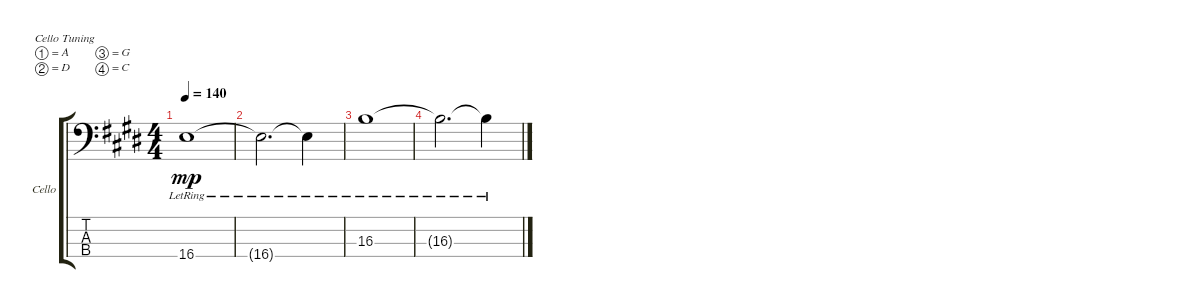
\defaultSystemsLayout 4
\bracketExtendMode groupsimilarinstruments
\firstSystemTrackNameOrientation horizontal
\otherSystemsTrackNameOrientation horizontal
\track ("Cello" "Cello") {instrument cello}
\staff {score tabs}
\tuning (A3 D3 G2 C2)
\ts (4 4)
\tempo 140
\clef f4
\scale
0.333333
\ks e
16.4{lr}.1{dy mp} |
\scale
0.333333 16.4{lr t}.2{d} 16.4{lr t}.4 |
\scale
0.333333 16.3{lr}.1 |
\scale
0.333333 16.3{lr t}.2{d} 16.3{lr t}.4 |
\scale
0.333333 |
\scale
0.333333 |
\scale
0.333333 |
\scale
0.333333 |
\scale
0.333333 |
\scale
0.333333 |
\scale
0.333333 |
\scale
0.333333 |
\scale
0.333333 |
\scale
0.333333 |
\scale
0.333333 |
\scale
0.333333
